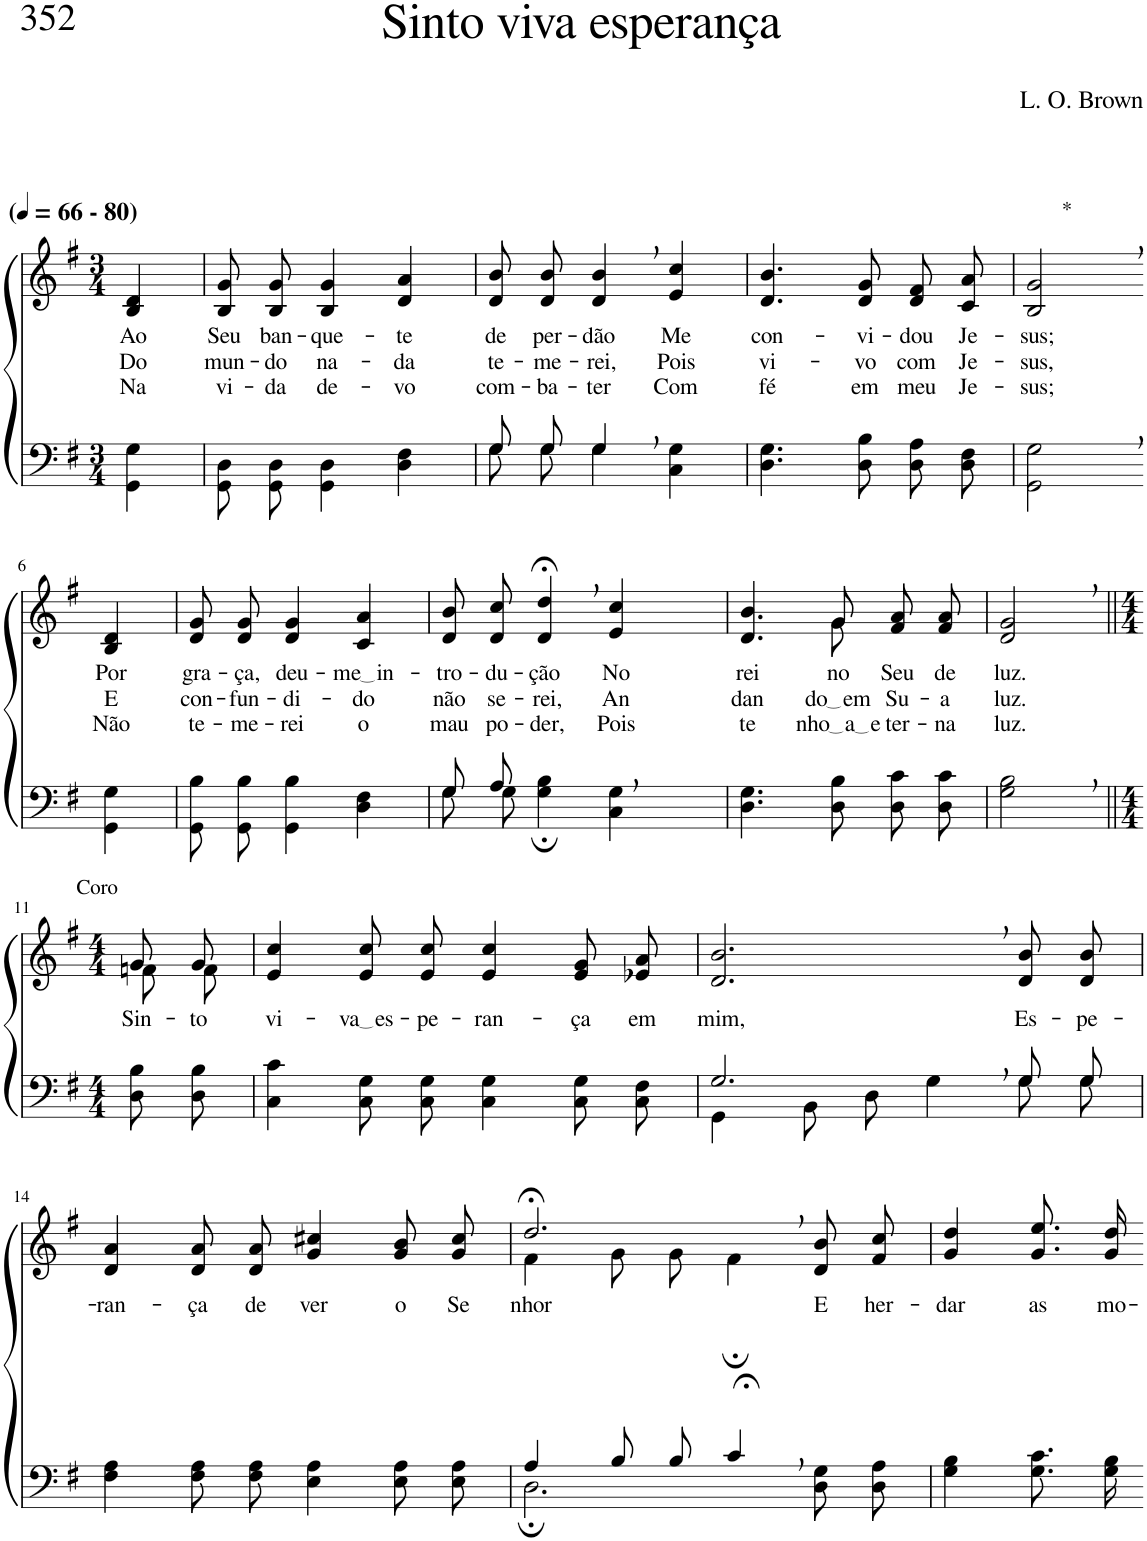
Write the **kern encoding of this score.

**kern	**kern	**text	**text	**text
*part2	*part1	*part1	*part1	*part1
*staff2	*staff1	*staff1	*staff1	*staff1
*I"Parte III e IV	*I"Parte I e II	*	*	*
*clefF4	*clefG2	*	*	*
*k[f#]	*k[f#]	*	*	*
*M3/4	*M3/4	*	*	*
*MM66	*MM66	*	*	*
=1	=1	=1	=1	=1
!	!LO:TX:a:B:t=(	!	!	!
!	!LO:TX:a:B:t=- 80)	!	!	!
!	!	!LO:LY:b	!LO:LY:b	!LO:LY:b
4GG\ 4G\	4B/ 4d/	Ao	Do	Na
=2	=2	=2	=2	=2
!	!	!LO:LY:b	!LO:LY:b	!LO:LY:b
8GG/ 8D/L	8B/ 8g/L	Seu	mun-	vi-
!	!	!LO:LY:b	!LO:LY:b	!LO:LY:b
8GG/ 8D/J	8B/ 8g/J	ban-	-do	-da
!	!	!LO:LY:b	!LO:LY:b	!LO:LY:b
4GG\ 4D\	4B/ 4g/	-que-	na-	de-
!	!	!LO:LY:b	!LO:LY:b	!LO:LY:b
4D\ 4F#\	4d/ 4a/	-te	-da	-vo
=3	=3	=3	=3	=3
*^	*	*	*	*
!	!	!	!LO:LY:b	!LO:LY:b	!LO:LY:b
8G/L	8G\L	8d/ 8b/L	de	te-	com-
!	!	!	!LO:LY:b	!LO:LY:b	!LO:LY:b
8G/J	8G\J	8d/ 8b/J	per-	-me-	-ba-
!	!	!	!LO:LY:b	!LO:LY:b	!LO:LY:b
4G,/	4G\	4d/, 4b/,	-dão	-rei,	-ter
!	!	!	!LO:LY:b	!LO:LY:b	!LO:LY:b
4ryy	4C\ 4G\	4e/ 4cc/	Me	Pois	Com
=4	=4	=4	=4	=4	=4
!	!	!	!LO:LY:b	!LO:LY:b	!LO:LY:b
*v	*v	*	*	*	*
4.D\ 4.G\	4.d/ 4.b/	con-	vi-	fé
!	!	!LO:LY:b	!LO:LY:b	!LO:LY:b
8D\ 8B\	8d/ 8g/	-vi-	-vo	em
!	!	!LO:LY:b	!LO:LY:b	!LO:LY:b
8D\ 8A\L	8d/ 8f#/L	-dou	com	meu
!	!	!LO:LY:b	!LO:LY:b	!LO:LY:b
8D\ 8F#\J	8c/ 8a/J	Je-	Je-	Je-
=5	=5	=5	=5	=5
!	!LO:TX:a:t=*	!	!	!
!	!	!LO:LY:b	!LO:LY:b	!LO:LY:b
2GG\, 2G\,	2B/, 2g/,	-sus;	-sus,	-sus;
!!LO:LB:g=z
=6-	=6-	=6-	=6-	=6-
!	!	!LO:LY:b	!LO:LY:b	!LO:LY:b
4GG\ 4G\	4B/ 4d/	Por	E	Não
=7	=7	=7	=7	=7
!	!	!LO:LY:b	!LO:LY:b	!LO:LY:b
8GG\ 8B\L	8d/ 8g/L	gra-	con-	te-
!	!	!LO:LY:b	!LO:LY:b	!LO:LY:b
8GG\ 8B\J	8d/ 8g/J	-ça,	-fun-	-me-
!	!	!LO:LY:b	!LO:LY:b	!LO:LY:b
4GG\ 4B\	4d/ 4g/	deu-	-di-	-rei
!	!	!LO:LY:b	!LO:LY:b	!LO:LY:b
4D\ 4F#\	4c/ 4a/	me in	-do	o
=8	=8	=8	=8	=8
*^	*	*	*	*
!	!	!	!LO:LY:b	!LO:LY:b	!LO:LY:b
8G/L	8G\L	8d/ 8b/L	-tro-	não	mau
!	!	!	!LO:LY:b	!LO:LY:b	!LO:LY:b
8A/J	8G\J	8d/ 8cc/J	-du-	se-	po-
!	!	!	!LO:LY:b	!LO:LY:b	!LO:LY:b
2ryy	4G\; 4B\;	4d/;<, 4dd/;<,	-ção	-rei,	-der,
!	!	!	!LO:LY:b	!LO:LY:b	!LO:LY:b
.	4C\ 4G\	4e/ 4cc/	No	An-	Pois
=9	=9	=9	=9	=9	=9
*	*	*^	*	*	*
!	!	!	!	!LO:LY:b	!LO:LY:b	!LO:LY:b
*v	*v	*	*	*	*	*
4.D\ 4.G\	4.ryy	4.d/ 4.b/	rei-	-dan-	te-
!	!	!	!LO:LY:b	!LO:LY:b	!LO:LY:b
8D\ 8B\	8g\	8g/	-no	do em	nho a e
!	!	!	!LO:LY:b	!LO:LY:b	!LO:LY:b
8D\ 8c\L	4ryy	8f#/ 8a/L	Seu	Su-	-ter-
!	!	!	!LO:LY:b	!LO:LY:b	!LO:LY:b
8D\ 8c\J	.	8f#/ 8a/J	de	-a	-na
=10	=10	=10	=10	=10	=10
!	!	!	!LO:LY:b	!LO:LY:b	!LO:LY:b
*	*v	*v	*	*	*
2G\, 2B\,	2d/, 2g/,	luz.	luz.	-luz.
!!LO:LB:g=z
=11||	=11||	=11||	=11||	=11||
*M4/4	*M4/4	*	*	*
*	*^	*	*	*
!	!LO:TX:a:t=Coro	!	!	!	!
!	!	!	!LO:LY:b	!	!
8D\ 8B\L	8g/L	8fn\L	Sin-	.	.
!	!	!	!LO:LY:b	!	!
8D\ 8B\J	8g/J	8f\J	-to	.	.
=12	=12	=12	=12	=12	=12
!	!	!	!LO:LY:b	!	!
*	*v	*v	*	*	*
4C\ 4c\	4e/ 4cc/	vi-	.	.
!	!	!LO:LY:b	!	!
8C\ 8G\L	8e/ 8cc/L	va es	.	.
!	!	!LO:LY:b	!	!
8C\ 8G\J	8e/ 8cc/J	-pe-	.	.
!	!	!LO:LY:b	!	!
4C\ 4G\	4e/ 4cc/	-ran-	.	.
!	!	!LO:LY:b	!	!
8C\ 8G\L	8e/ 8g/L	-ça	.	.
!	!	!LO:LY:b	!	!
8C\ 8F#\J	8e-X/ 8a/J	em	.	.
=13	=13	=13	=13	=13
*^	*	*	*	*
!	!	!	!LO:LY:b	!	!
2.G,/	4GG\	2.d/, 2.b/,	mim,	.	.
.	8BB\L	.	.	.	.
.	8D\J	.	.	.	.
.	4G\	.	.	.	.
!	!	!	!LO:LY:b	!	!
8G/L	8G\L	8d/ 8b/L	Es-	.	.
!	!	!	!LO:LY:b	!	!
8G/J	8G\J	8d/ 8b/J	-pe-	.	.
!!LO:LB:g=z
=14	=14	=14	=14	=14	=14
!	!	!	!LO:LY:b	!	!
*v	*v	*	*	*	*
4F#\ 4A\	4d/ 4a/	-ran-	.	.
!	!	!LO:LY:b	!	!
8F#\ 8A\L	8d/ 8a/L	-ça	.	.
!	!	!LO:LY:b	!	!
8F#\ 8A\J	8d/ 8a/J	de	.	.
!	!	!LO:LY:b	!	!
4E\ 4A\	4g/ 4cc#X/	ver	.	.
!	!	!LO:LY:b	!	!
8E\ 8A\L	8g/ 8b/L	o	.	.
!	!	!LO:LY:b	!	!
8E\ 8A\J	8g/ 8cc#/J	Se-	.	.
=15	=15	=15	=15	=15
*^	*^	*	*	*
!	!	!	!	!LO:LY:b	!	!
4A/	2.D;\	2.dd;<,/	4f#\	-nhor	.	.
8B/L	.	.	8g\L	.	.	.
8B/J	.	.	8g\J	.	.	.
4c;<,/	.	.	4f#;\	.	.	.
!	!	!	!	!LO:LY:b	!	!
4ryy	8D\ 8G\L	8d/ 8b/L	4ryy	E	.	.
!	!	!	!	!LO:LY:b	!	!
.	8D\ 8A\J	8f#/ 8cc/J	.	her-	.	.
*	*	*v	*v	*	*	*
=16	=16	=16	=16	=16	=16
!	!	!	!LO:LY:b	!	!
*v	*v	*	*	*	*
4G\ 4B\	4g/ 4dd/	-dar	.	.
!	!	!LO:LY:b	!	!
8.G\ 8.c\L	8.g\ 8.ee\L	as	.	.
!	!	!LO:LY:b	!	!
16G\ 16B\Jk	16g\ 16dd\Jk	mo-	.	.
=-	=-	=-	=-	=-
*-	*-	*-	*-	*-
